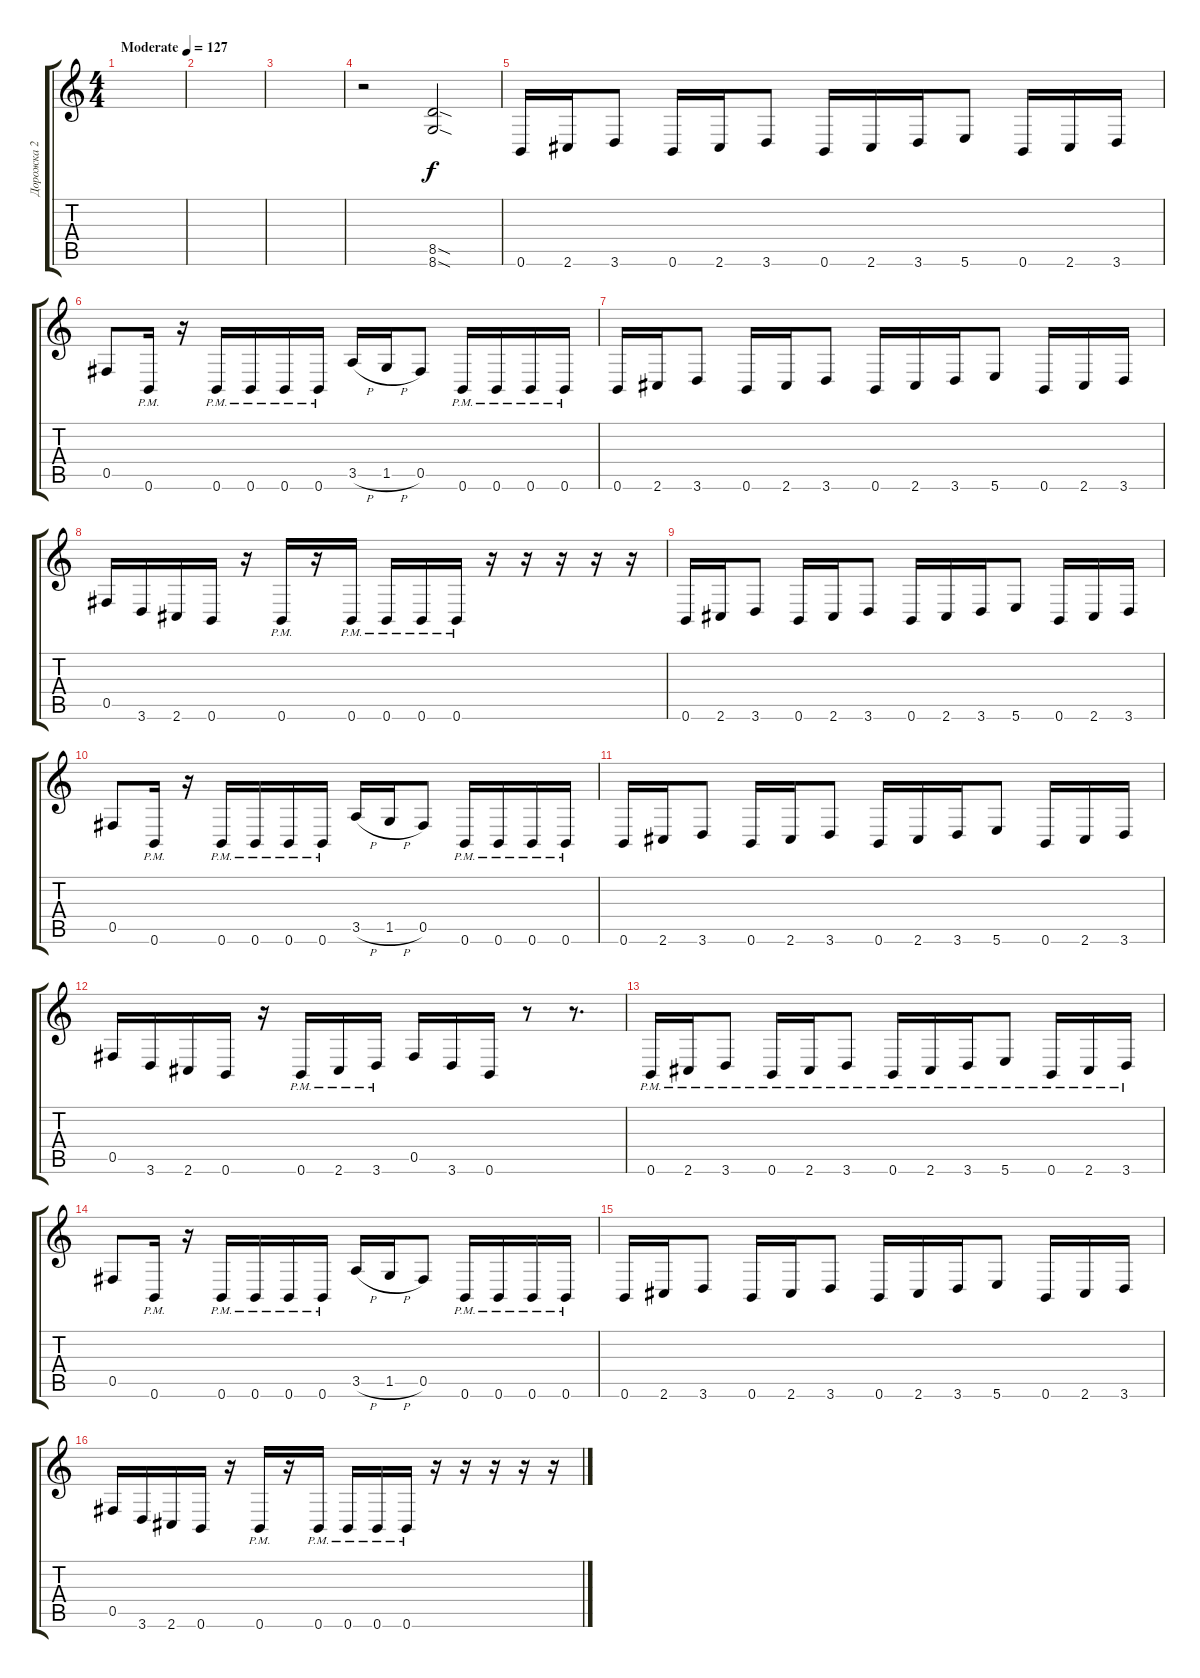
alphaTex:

\track ("Дорожка 2" "Дорожка 2") {instrument distortionguitar}
\staff {score tabs}
\tuning (Db4 Ab3 E3 B2 Gb2 B1) {hide}
\ts (4 4)
\tempo (127 "Moderate")
\clef g2
\ks c
|
|
|
r.2 (8.5{sod} 8.6{sod}).2 |
0.6.16 2.6.16 3.6.8 0.6.16 2.6.16 3.6.8 0.6.16 2.6.16 3.6.16 5.6.8 0.6.16 2.6.16 3.6.16 |
0.5.8 0.6{pm}.16 r.16 0.6{pm}.16 0.6{pm}.16 0.6{pm}.16 0.6{pm}.16 3.5{h}.16 1.5{h}.16 0.5.8 0.6{pm}.16 0.6{pm}.16 0.6{pm}.16 0.6{pm}.16 |
0.6.16 2.6.16 3.6.8 0.6.16 2.6.16 3.6.8 0.6.16 2.6.16 3.6.16 5.6.8 0.6.16 2.6.16 3.6.16 |
0.5.16 3.6.16 2.6.16 0.6.16 r.16 0.6{pm}.16 r.16 0.6{pm}.16 0.6{pm}.16 0.6{pm}.16 0.6{pm}.16 r.16 r.16 r.16 r.16 r.16 |
0.6.16 2.6.16 3.6.8 0.6.16 2.6.16 3.6.8 0.6.16 2.6.16 3.6.16 5.6.8 0.6.16 2.6.16 3.6.16 |
0.5.8 0.6{pm}.16 r.16 0.6{pm}.16 0.6{pm}.16 0.6{pm}.16 0.6{pm}.16 3.5{h}.16 1.5{h}.16 0.5.8 0.6{pm}.16 0.6{pm}.16 0.6{pm}.16 0.6{pm}.16 |
0.6.16 2.6.16 3.6.8 0.6.16 2.6.16 3.6.8 0.6.16 2.6.16 3.6.16 5.6.8 0.6.16 2.6.16 3.6.16 |
0.5.16 3.6.16 2.6.16 0.6.16 r.16 0.6{pm}.16 2.6{pm}.16 3.6{pm}.16 0.5.16 3.6.16 0.6.16 r.8 r.8{d} |
0.6{pm}.16 2.6{pm}.16 3.6{pm}.8 0.6{pm}.16 2.6{pm}.16 3.6{pm}.8 0.6{pm}.16 2.6{pm}.16 3.6{pm}.16 5.6{pm}.8 0.6{pm}.16 2.6{pm}.16 3.6{pm}.16 |
0.5.8 0.6{pm}.16 r.16 0.6{pm}.16 0.6{pm}.16 0.6{pm}.16 0.6{pm}.16 3.5{h}.16 1.5{h}.16 0.5.8 0.6{pm}.16 0.6{pm}.16 0.6{pm}.16 0.6{pm}.16 |
0.6.16 2.6.16 3.6.8 0.6.16 2.6.16 3.6.8 0.6.16 2.6.16 3.6.16 5.6.8 0.6.16 2.6.16 3.6.16 |
0.5.16 3.6.16 2.6.16 0.6.16 r.16 0.6{pm}.16 r.16 0.6{pm}.16 0.6{pm}.16 0.6{pm}.16 0.6{pm}.16 r.16 r.16 r.16 r.16 r.16
